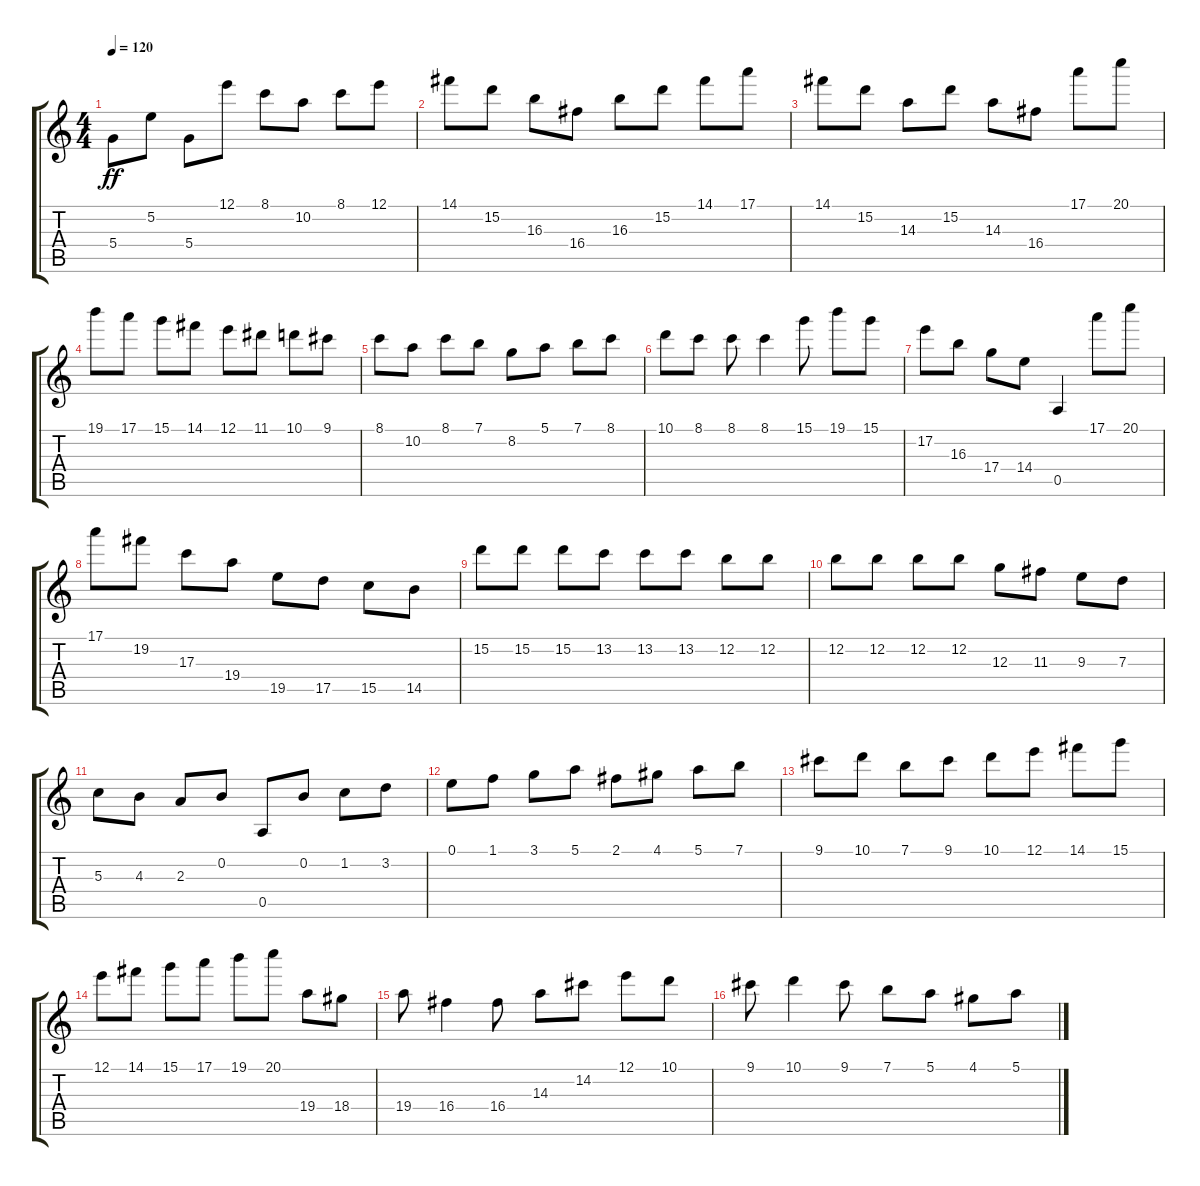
\track "" {instrument acousticguitarnylon}
\staff {score tabs}
\tuning (E4 B3 G3 D3 A2 E2) {hide}
\ts (4 4)
\tempo 120
\clef g2
\ks c
5.4.8{dy ff} 5.2.8 5.4.8 12.1.8 8.1.8 10.2.8 8.1.8 12.1.8 |
14.1.8 15.2.8 16.3.8 16.4.8 16.3.8 15.2.8 14.1.8 17.1.8 |
14.1.8 15.2.8 14.3.8 15.2.8 14.3.8 16.4.8 17.1.8 20.1.8 |
19.1.8 17.1.8 15.1.8 14.1.8 12.1.8 11.1.8 10.1.8 9.1.8 |
8.1.8 10.2.8 8.1.8 7.1.8 8.2.8 5.1.8 7.1.8 8.1.8 |
10.1.8 8.1.8 8.1.8 8.1.4 15.1.8 19.1.8 15.1.8 |
17.2.8 16.3.8 17.4.8 14.4.8 0.5.4 17.1.8 20.1.8 |
17.1.8 19.2.8 17.3.8 19.4.8 19.5.8 17.5.8 15.5.8 14.5.8 |
15.2.8 15.2.8 15.2.8 13.2.8 13.2.8 13.2.8 12.2.8 12.2.8 |
12.2.8 12.2.8 12.2.8 12.2.8 12.3.8 11.3.8 9.3.8 7.3.8 |
5.3.8 4.3.8 2.3.8 0.2.8 0.5.8 0.2.8 1.2.8 3.2.8 |
0.1.8 1.1.8 3.1.8 5.1.8 2.1.8 4.1.8 5.1.8 7.1.8 |
9.1.8 10.1.8 7.1.8 9.1.8 10.1.8 12.1.8 14.1.8 15.1.8 |
12.1.8 14.1.8 15.1.8 17.1.8 19.1.8 20.1.8 19.4.8 18.4.8 |
19.4.8 16.4.4 16.4.8 14.3.8 14.2.8 12.1.8 10.1.8 |
9.1.8 10.1.4 9.1.8 7.1.8 5.1.8 4.1.8 5.1.8
